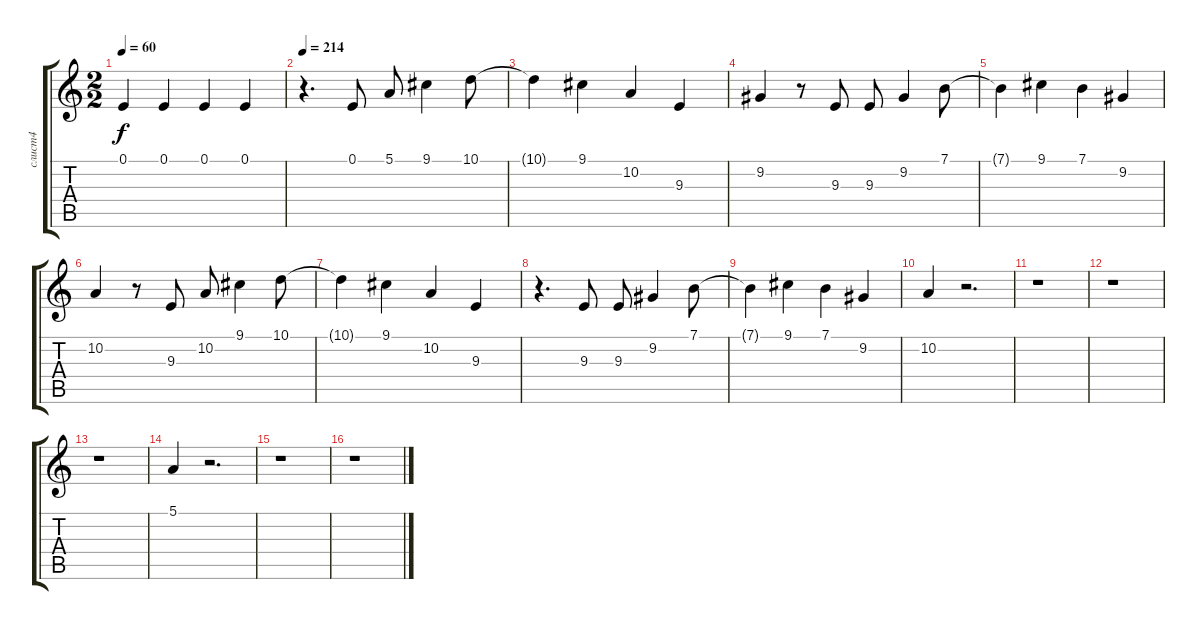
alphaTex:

\track ("слист4" "слист4") {instrument acousticgrandpiano}
\staff {score tabs}
\tuning (E4 B3 G3 D3 A2 E2) {hide}
\ts (2 2)
\tempo 60
\clef g2
\ks c
0.1.4{dy f} 0.1.4 0.1.4 0.1.4 |
\tempo 214
r.4{d} 0.1.8 5.1.8 9.1.4 10.1.8 |
10.1{t}.4 9.1.4 10.2.4 9.3.4 |
9.2.4 r.8 9.3.8 9.3.8 9.2.4 7.1.8 |
7.1{t}.4 9.1.4 7.1.4 9.2.4 |
10.2.4 r.8 9.3.8 10.2.8 9.1.4 10.1.8 |
10.1{t}.4 9.1.4 10.2.4 9.3.4 |
r.4{d} 9.3.8 9.3.8 9.2.4 7.1.8 |
7.1{t}.4 9.1.4 7.1.4 9.2.4 |
10.2.4 r.2{d} |
r.1 |
r.1 |
r.1 |
5.1.4 r.2{d} |
r.1 |
r.1
